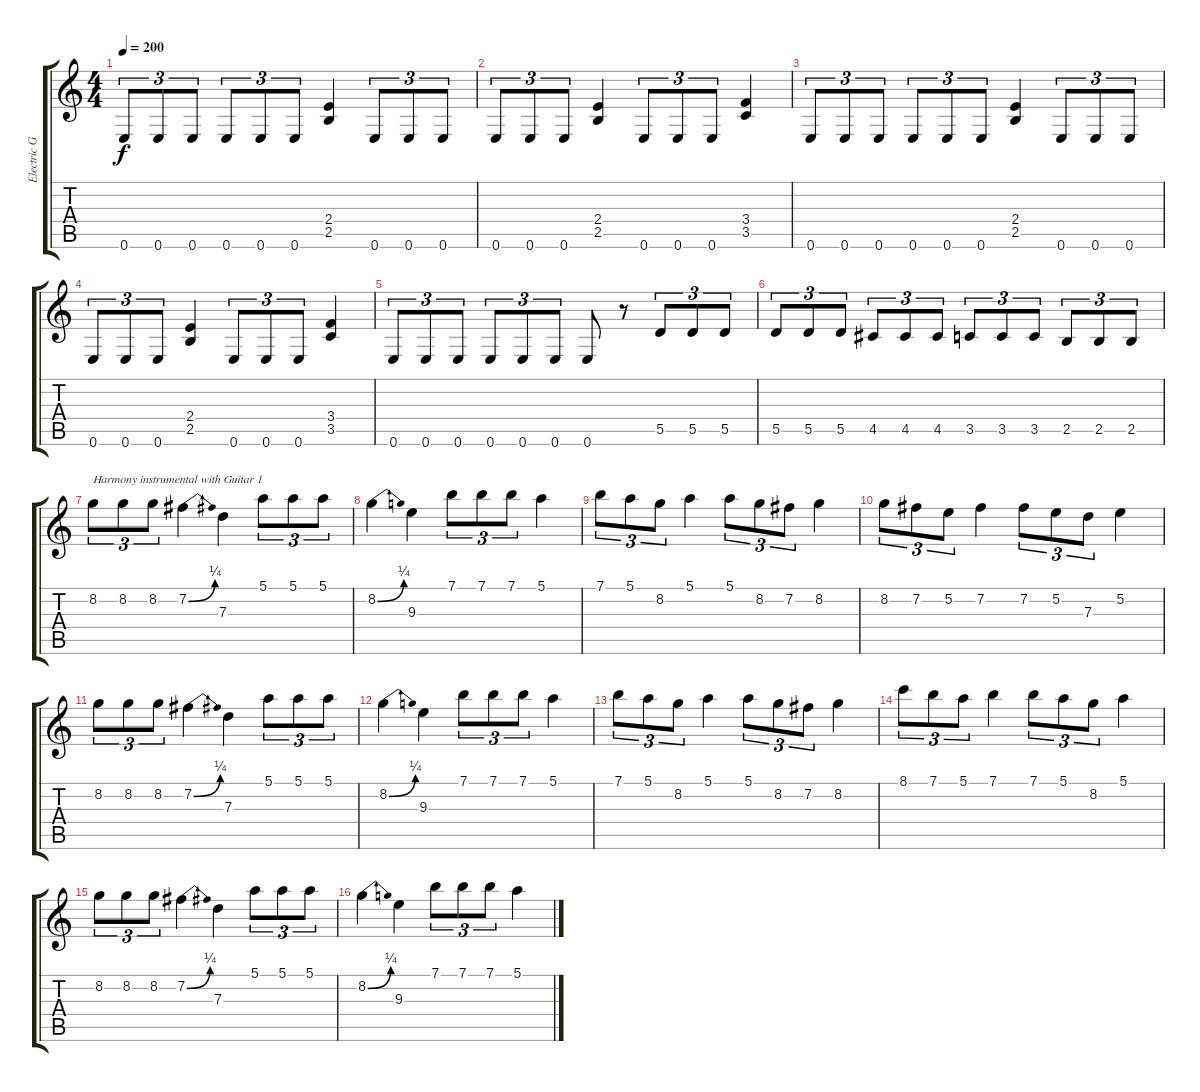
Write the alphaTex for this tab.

\track ("Electric Guitar (Guitar 2)" "Electric G") {instrument electricguitarclean}
\staff {score tabs}
\tuning (E4 B3 G3 D3 A2 E2) {hide}
\ts (4 4)
\tempo 200
\clef g2
\ks c
0.6.8{tu (3 2) dy f} 0.6.8{tu (3 2)} 0.6.8{tu (3 2)} 0.6.8{tu (3 2)} 0.6.8{tu (3 2)} 0.6.8{tu (3 2)} (2.4 2.5).4 0.6.8{tu (3 2)} 0.6.8{tu (3 2)} 0.6.8{tu (3 2)} |
0.6.8{tu (3 2)} 0.6.8{tu (3 2)} 0.6.8{tu (3 2)} (2.4 2.5).4 0.6.8{tu (3 2)} 0.6.8{tu (3 2)} 0.6.8{tu (3 2)} (3.4 3.5).4 |
0.6.8{tu (3 2)} 0.6.8{tu (3 2)} 0.6.8{tu (3 2)} 0.6.8{tu (3 2)} 0.6.8{tu (3 2)} 0.6.8{tu (3 2)} (2.4 2.5).4 0.6.8{tu (3 2)} 0.6.8{tu (3 2)} 0.6.8{tu (3 2)} |
0.6.8{tu (3 2)} 0.6.8{tu (3 2)} 0.6.8{tu (3 2)} (2.4 2.5).4 0.6.8{tu (3 2)} 0.6.8{tu (3 2)} 0.6.8{tu (3 2)} (3.4 3.5).4 |
0.6.8{tu (3 2)} 0.6.8{tu (3 2)} 0.6.8{tu (3 2)} 0.6.8{tu (3 2)} 0.6.8{tu (3 2)} 0.6.8{tu (3 2)} 0.6.8 r.8 5.5.8{tu (3 2)} 5.5.8{tu (3 2)} 5.5.8{tu (3 2)} |
5.5.8{tu (3 2)} 5.5.8{tu (3 2)} 5.5.8{tu (3 2)} 4.5.8{tu (3 2)} 4.5.8{tu (3 2)} 4.5.8{tu (3 2)} 3.5.8{tu (3 2)} 3.5.8{tu (3 2)} 3.5.8{tu (3 2)} 2.5.8{tu (3 2)} 2.5.8{tu (3 2)} 2.5.8{tu (3 2)} |
8.2.8{tu (3 2) txt "Harmony instrumental with Guitar 1"} 8.2.8{tu (3 2)} 8.2.8{tu (3 2)} 7.2{be (bend 0 0 60 1)}.4 7.3.4 5.1.8{tu (3 2)} 5.1.8{tu (3 2)} 5.1.8{tu (3 2)} |
8.2{be (bend 0 0 60 1)}.4 9.3.4 7.1.8{tu (3 2)} 7.1.8{tu (3 2)} 7.1.8{tu (3 2)} 5.1.4 |
7.1.8{tu (3 2)} 5.1.8{tu (3 2)} 8.2.8{tu (3 2)} 5.1.4 5.1.8{tu (3 2)} 8.2.8{tu (3 2)} 7.2.8{tu (3 2)} 8.2.4 |
8.2.8{tu (3 2)} 7.2.8{tu (3 2)} 5.2.8{tu (3 2)} 7.2.4 7.2.8{tu (3 2)} 5.2.8{tu (3 2)} 7.3.8{tu (3 2)} 5.2.4 |
8.2.8{tu (3 2)} 8.2.8{tu (3 2)} 8.2.8{tu (3 2)} 7.2{be (bend 0 0 60 1)}.4 7.3.4 5.1.8{tu (3 2)} 5.1.8{tu (3 2)} 5.1.8{tu (3 2)} |
8.2{be (bend 0 0 60 1)}.4 9.3.4 7.1.8{tu (3 2)} 7.1.8{tu (3 2)} 7.1.8{tu (3 2)} 5.1.4 |
7.1.8{tu (3 2)} 5.1.8{tu (3 2)} 8.2.8{tu (3 2)} 5.1.4 5.1.8{tu (3 2)} 8.2.8{tu (3 2)} 7.2.8{tu (3 2)} 8.2.4 |
8.1.8{tu (3 2)} 7.1.8{tu (3 2)} 5.1.8{tu (3 2)} 7.1.4 7.1.8{tu (3 2)} 5.1.8{tu (3 2)} 8.2.8{tu (3 2)} 5.1.4 |
8.2.8{tu (3 2)} 8.2.8{tu (3 2)} 8.2.8{tu (3 2)} 7.2{be (bend 0 0 60 1)}.4 7.3.4 5.1.8{tu (3 2)} 5.1.8{tu (3 2)} 5.1.8{tu (3 2)} |
8.2{be (bend 0 0 60 1)}.4 9.3.4 7.1.8{tu (3 2)} 7.1.8{tu (3 2)} 7.1.8{tu (3 2)} 5.1.4
